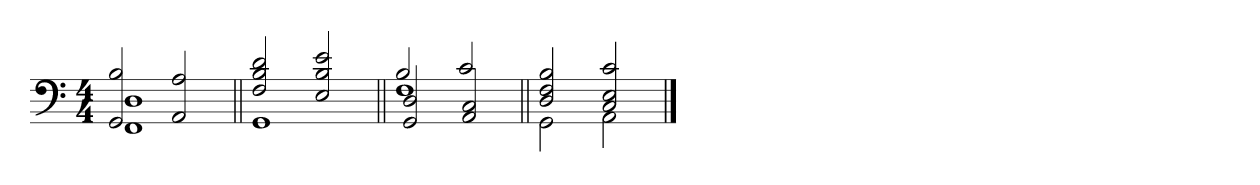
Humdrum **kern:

**kern
*part1
*staff1
*clefF4
*k[]
*M4/4
=1
*^
2GG 2B	1FF 1D
2AA 2A	.
=2||	=2||
2F 2B 2d	1GG
2E 2B 2e	.
=3||	=3||
*	*^
2B	1F	2GG/ 2D/
2c	.	2AA/ 2C/
*	*v	*v
=4||	=4||
2D 2F 2B	2GG
2C 2E 2c	2AA
*v	*v
==
*-
